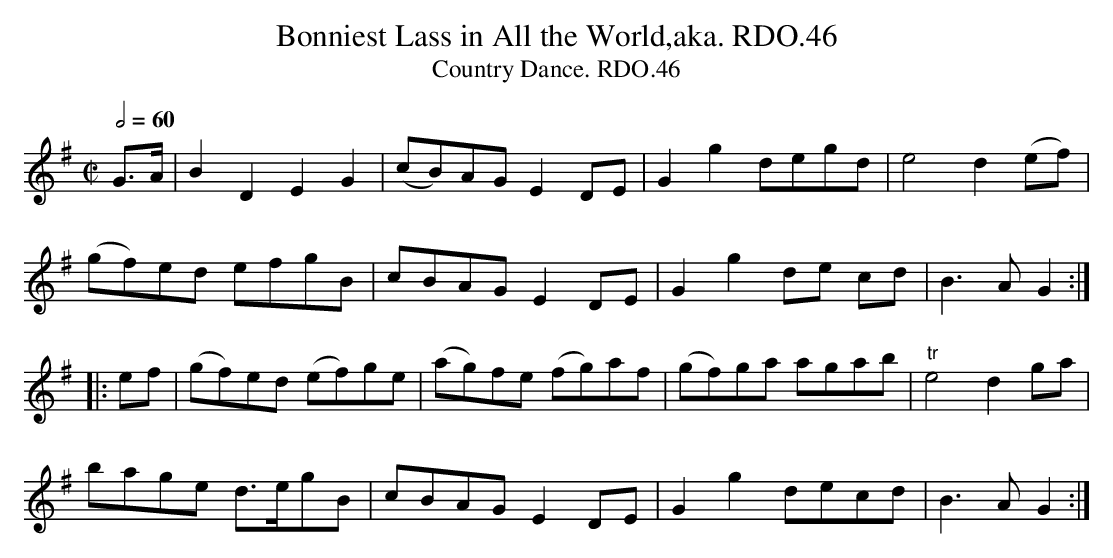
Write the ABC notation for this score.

X:1
T:Bonniest Lass in All the World,aka. RDO.46
T:Country Dance. RDO.46
M:C|
L:1/8
Q:1/2=60
K:G
G>A|B2D2E2G2|(cB)AGE2DE|G2g2degd|e4d2(ef)|
(gf)ed efgB|cBAGE2DE|G2g2de cd|B3AG2:|
|:ef|(gf)ed (ef)ge|(ag)fe (fg)af|(gf)ga agab|"tr"e4d2ga|
bage d>egB|cBAGE2DE|G2g2decd|B3AG2:|
